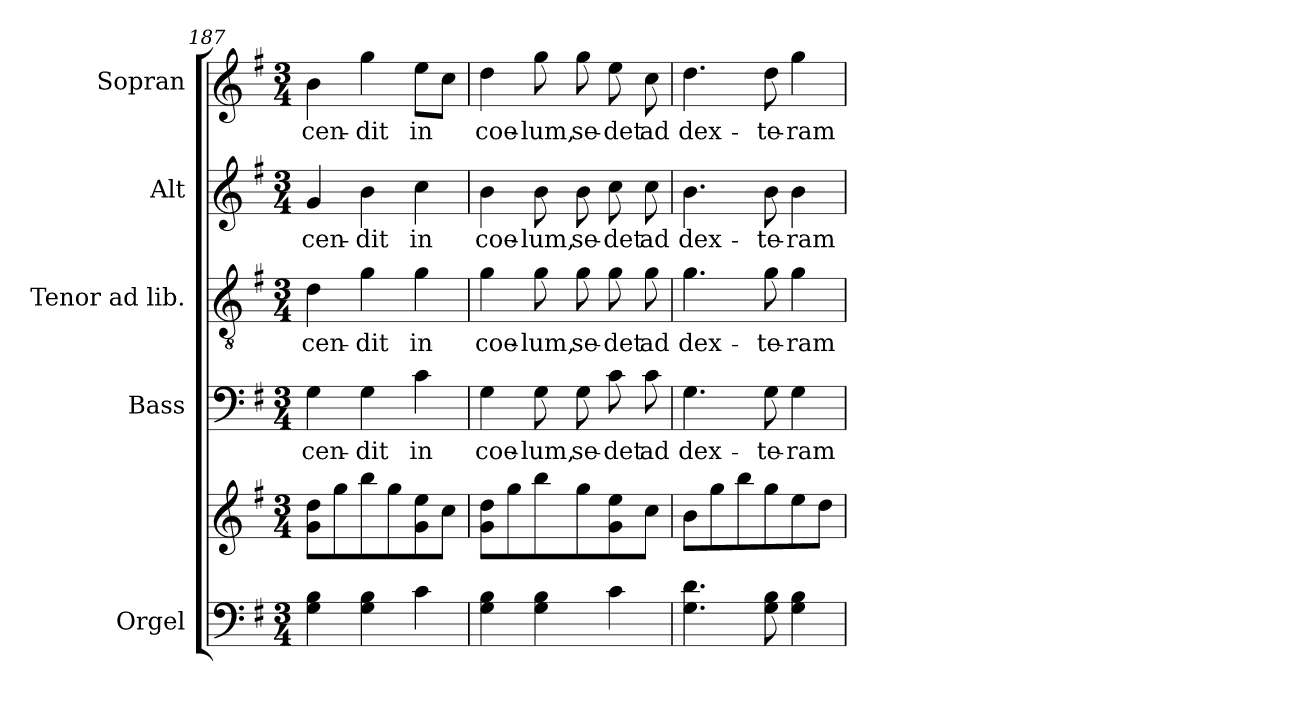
**kern	**kern	**kern	**text	**kern	**text	**kern	**text	**kern	**text
*part5	*part5	*part4	*part4	*part3	*part3	*part2	*part2	*part1	*part1
*staff6	*staff5	*staff4	*staff4	*staff3	*staff3	*staff2	*staff2	*staff1	*staff1
*I"Orgel	*	*I"Bass	*	*I"Tenor ad lib.	*	*I"Alt	*	*I"Sopran	*
*I'Org.	*	*I'B.	*	*I'T.	*	*I'A.	*	*I'S.	*
*clefF4	*clefG2	*clefF4	*	*clefGv2	*	*clefG2	*	*clefG2	*
*k[f#]	*k[f#]	*k[f#]	*	*k[f#]	*	*k[f#]	*	*k[f#]	*
*G:	*G:	*G:	*	*G:	*	*G:	*	*G:	*
*M3/4	*M3/4	*M3/4	*	*M3/4	*	*M3/4	*	*M3/4	*
=187	=187	=187	=187	=187	=187	=187	=187	=187	=187
!	!	!	!LO:LY:b	!	!LO:LY:b	!	!LO:LY:b	!	!LO:LY:b
4G\ 4B\	8g\ 8dd\L	4G\	-cen-	4d\	-cen-	4g/	-cen-	4b\	-cen-
.	8gg\	.	.	.	.	.	.	.	.
!	!	!	!LO:LY:b	!	!LO:LY:b	!	!LO:LY:b	!	!LO:LY:b
4G\ 4B\	8bb\	4G\	-dit	4g\	-dit	4b\	-dit	4gg\	-dit
.	8gg\	.	.	.	.	.	.	.	.
!	!	!	!LO:LY:b	!	!LO:LY:b	!	!LO:LY:b	!	!LO:LY:b
4c\	8g\ 8ee\	4c\	in	4g\	in	4cc\	in	8ee\L	in
.	8cc\J	.	.	.	.	.	.	8cc\J	.
=188	=188	=188	=188	=188	=188	=188	=188	=188	=188
!	!	!	!LO:LY:b	!	!LO:LY:b	!	!LO:LY:b	!	!LO:LY:b
4G\ 4B\	8g\ 8dd\L	4G\	coe-	4g\	coe-	4b\	coe-	4dd\	coe-
.	8gg\	.	.	.	.	.	.	.	.
!	!	!	!LO:LY:b	!	!LO:LY:b	!	!LO:LY:b	!	!LO:LY:b
4G\ 4B\	8bb\	8G\	-lum,	8g\	-lum,	8b\	-lum,	8gg\	-lum,
!	!	!	!LO:LY:b	!	!LO:LY:b	!	!LO:LY:b	!	!LO:LY:b
.	8gg\	8G\	se-	8g\	se-	8b\	se-	8gg\	se-
!	!	!	!LO:LY:b	!	!LO:LY:b	!	!LO:LY:b	!	!LO:LY:b
4c\	8g\ 8ee\	8c\	-det	8g\	-det	8cc\	-det	8ee\	-det
!	!	!	!LO:LY:b	!	!LO:LY:b	!	!LO:LY:b	!	!LO:LY:b
.	8cc\J	8c\	ad	8g\	ad	8cc\	ad	8cc\	ad
!!LO:LB:g=z
=189	=189	=189	=189	=189	=189	=189	=189	=189	=189
!	!	!	!LO:LY:b	!	!LO:LY:b	!	!LO:LY:b	!	!LO:LY:b
4.G\ 4.d\	8b\L	4.G\	dex-	4.g\	dex-	4.b\	dex-	4.dd\	dex-
.	8gg\	.	.	.	.	.	.	.	.
.	8bb\	.	.	.	.	.	.	.	.
!	!	!	!LO:LY:b	!	!LO:LY:b	!	!LO:LY:b	!	!LO:LY:b
8G\ 8B\	8gg\	8G\	-te-	8g\	-te-	8b\	-te-	8dd\	-te-
!	!	!	!LO:LY:b	!	!LO:LY:b	!	!LO:LY:b	!	!LO:LY:b
4G\ 4B\	8ee\	4G\	-ram	4g\	-ram	4b\	-ram	4gg\	-ram
.	8dd\J	.	.	.	.	.	.	.	.
=	=	=	=	=	=	=	=	=	=
*-	*-	*-	*-	*-	*-	*-	*-	*-	*-
